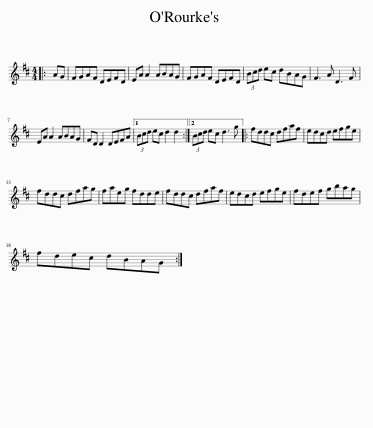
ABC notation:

X:1
L:1/8
M:4/4
I:linebreak $
K:D
V:1 treble
V:1
|: AG | FGAF DEFD | EA A2 ABAG | FGAF DEFD | (3Bcd ec dBAG | %5
 F3 A D3 F |$ EA A2 ABAG | FD D2 DEFA |1 (3Bcd ec d2 d2 :|2 (3Bcd ec d3 g |: %10
 fddc dfaf | edcd efge |$ fddc dfag | faeg fdde | fddc dfaf | %15
 edcd efge | fdef gbag |$ fdec dBAG :| %18
